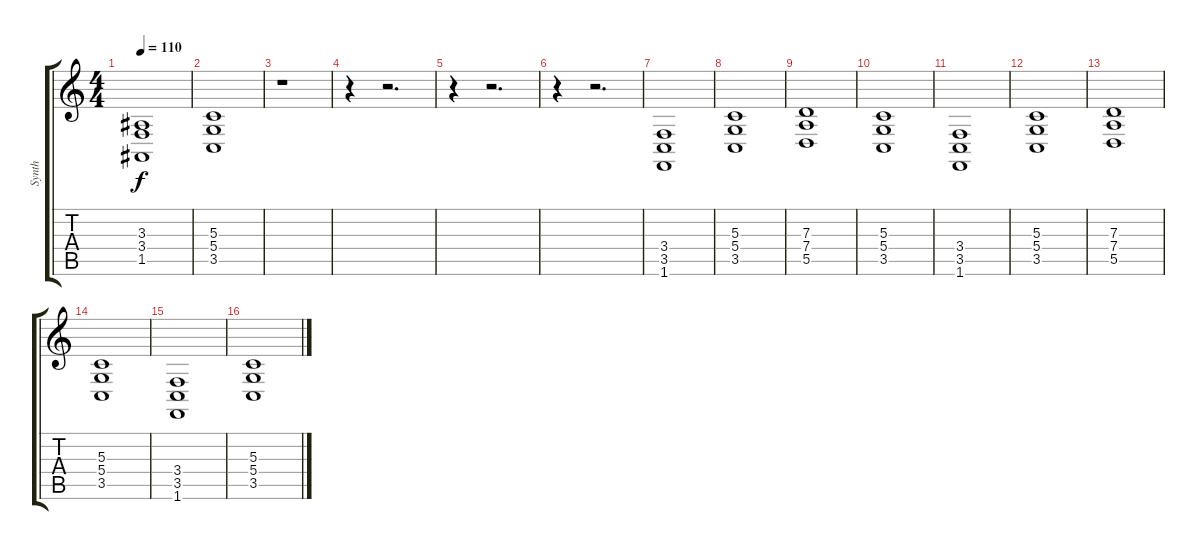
\track ("Synth" "Synth") {instrument pad8sweep}
\staff {score tabs}
\tuning (E4 B3 G3 D3 A2 E2) {hide}
\ts (4 4)
\tempo 110
\clef g2
\ks c
(3.3 3.4 1.5).1{dy f} |
(5.3 5.4 3.5).1 |
r.1 |
r.4 r.2{d} |
r.4 r.2{d} |
r.4 r.2{d} |
(3.4 3.5 1.6).1 |
(5.3 5.4 3.5).1 |
(7.3 7.4 5.5).1 |
(5.3 5.4 3.5).1 |
(3.4 3.5 1.6).1 |
(5.3 5.4 3.5).1 |
(7.3 7.4 5.5).1 |
(5.3 5.4 3.5).1 |
(3.4 3.5 1.6).1 |
(5.3 5.4 3.5).1
